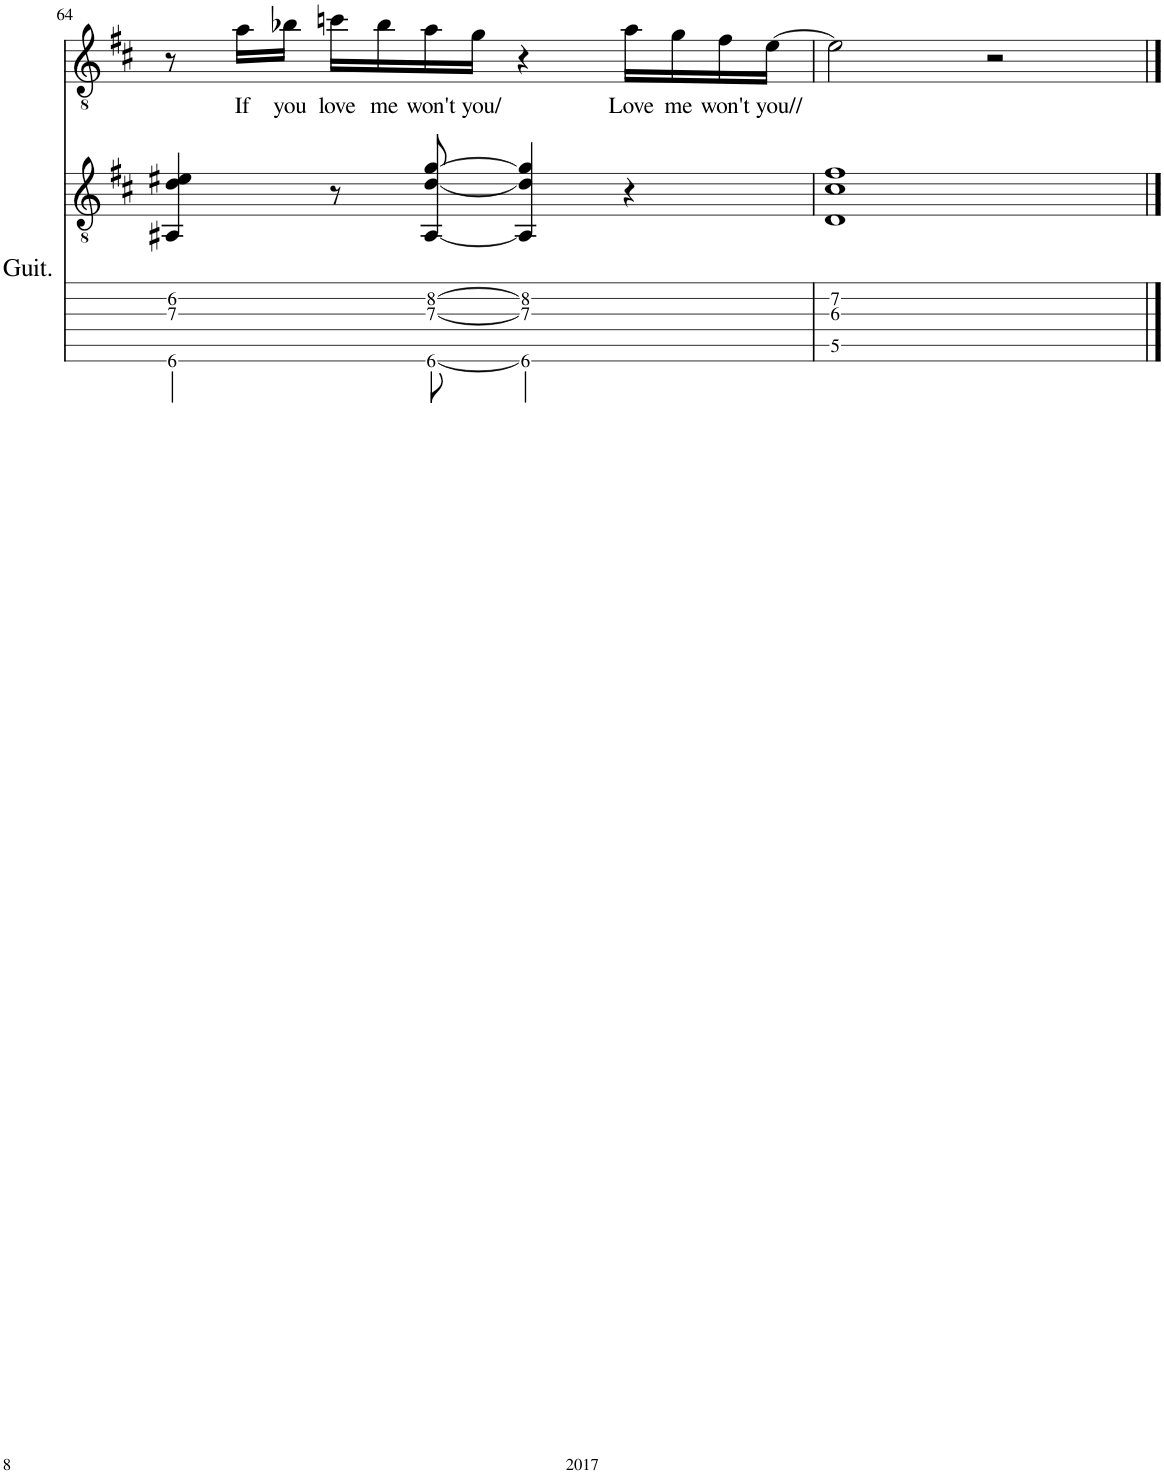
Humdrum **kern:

**kern	**kern	**kern	**text
*part2	*part2	*part1	*part1
*staff3	*staff2	*staff1	*staff1
*I"Acoustic Guitar	*	*I"Voice	*
*I'Guit.	*	*I'V	*
!!LO:PB:g=z
*	*clefGv2	*clefGv2	*
*k[f#c#]	*k[f#c#]	*k[f#c#]	*
*M4/4	*M4/4	*M4/4	*
=64	=64	=64	=64
4AA#X\ 4d\ 4e#X\	4AA#X/ 4d/ 4e#X/	8r	.
!	!	!	!LO:LY:b
.	.	16a\LL	If
!	!	!	!LO:LY:b
.	.	16b-X\JJ	you
!	!	!	!LO:LY:b
8r	8r	16ccn\LL	love
!	!	!	!LO:LY:b
.	.	16b-\	me
!	!	!	!LO:LY:b
[8AA#\ [8d\ [8g\	[8AA#/ [8d/ [8g/	16a\	won't
!	!	!	!LO:LY:b
.	.	16g\JJ	you/
4AA#\] 4d\] 4g\]	4AA#/] 4d/] 4g/]	4r	.
!	!	!	!LO:LY:b
4r	4r	16a\LL	Love
!	!	!	!LO:LY:b
.	.	16g\	me
!	!	!	!LO:LY:b
.	.	16f#\	won't
!	!	!	!LO:LY:b
.	.	[16e\JJ	you//
=65	=65	=65	=65
1D 1c# 1f#	1D 1c# 1f#	2e\]	.
.	.	2r	.
==	==	==	==
*-	*-	*-	*-
